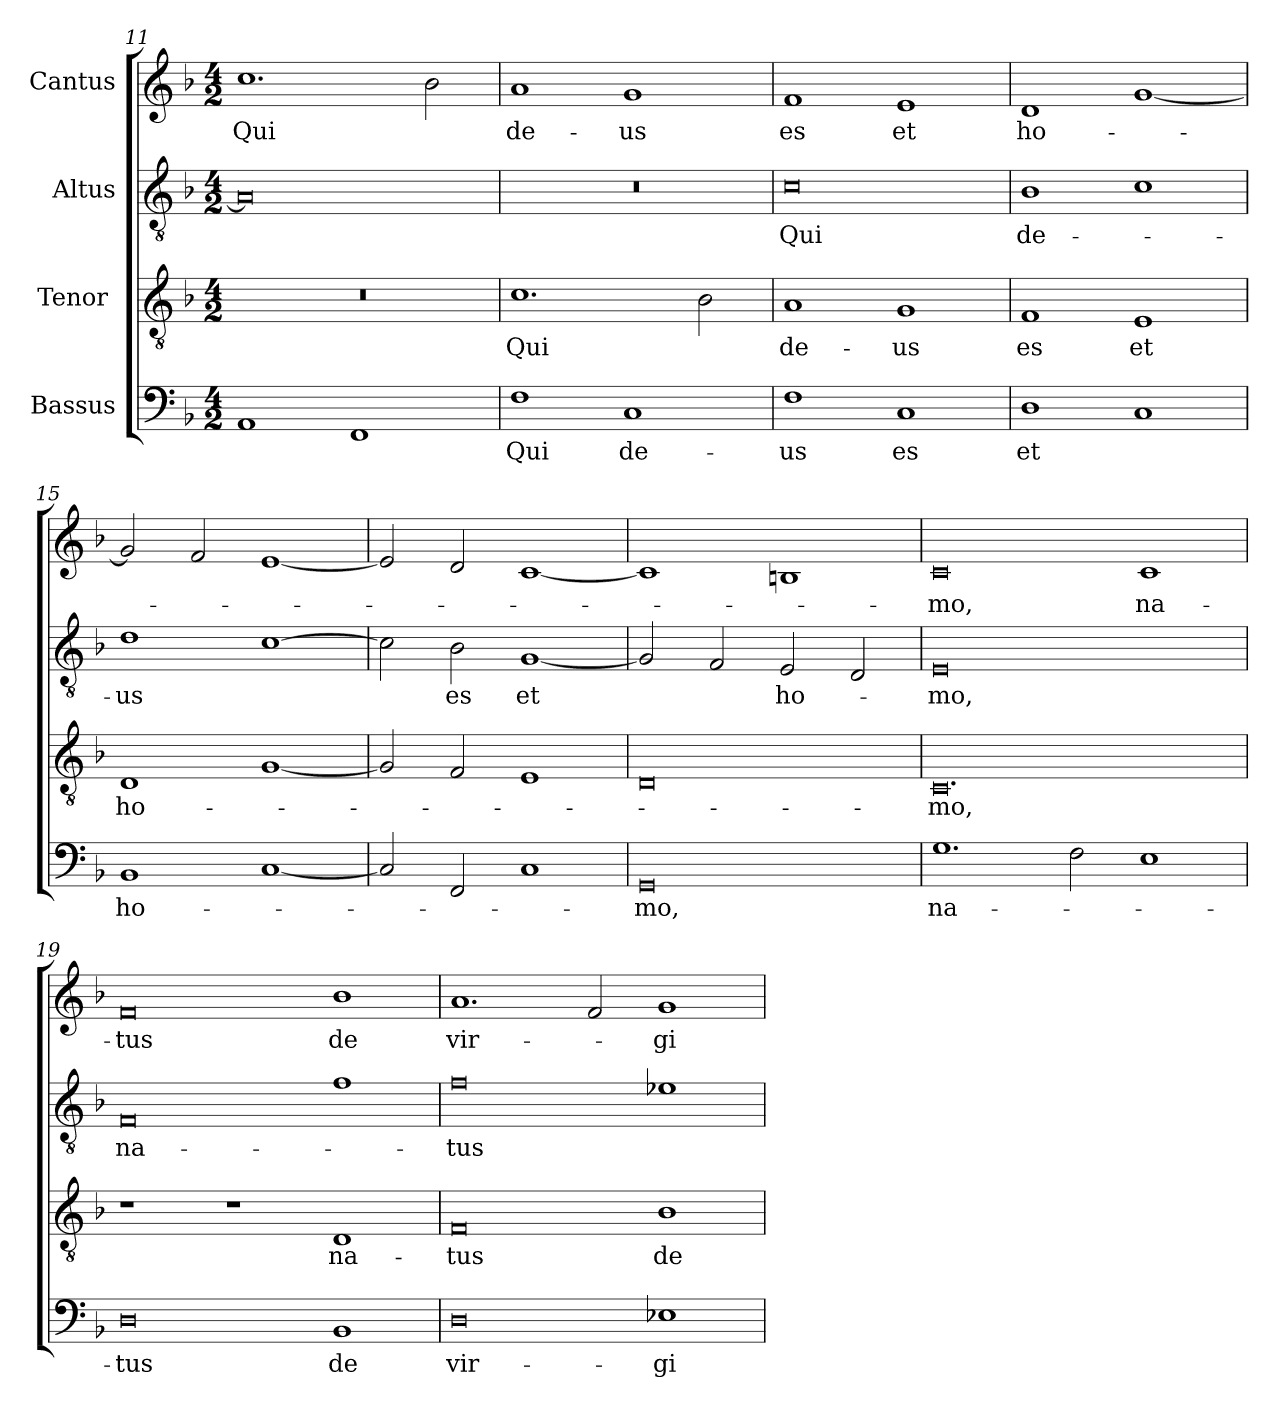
**kern	**text	**kern	**text	**kern	**text	**kern	**text
*part4	*part4	*part3	*part3	*part2	*part2	*part1	*part1
*staff4	*staff4	*staff3	*staff3	*staff2	*staff2	*staff1	*staff1
*I"Bassus	*	*I"Tenor 	*	*I"Altus	*	*I"Cantus	*
*clefF4	*	*clefGv2	*	*clefGv2	*	*clefG2	*
*k[b-]	*	*k[b-]	*	*k[b-]	*	*k[b-]	*
*F:	*	*F:	*	*F:	*	*F:	*
*M4/2	*	*M4/2	*	*M4/2	*	*M4/2	*
=11	=11	=11	=11	=11	=11	=11	=11
1AA/	.	0r	.	0A/]	.	1.cc\	Qui
1FF/	.	.	.	.	.	.	.
.	.	.	.	.	.	2b-\	.
!!LO:LB:g=z
=12	=12	=12	=12	=12	=12	=12	=12
1F\	Qui	1.c\	Qui	0r	.	1a/	de-
1C/	de-	.	.	.	.	1g/	-us
.	.	2B-\	.	.	.	.	.
=13	=13	=13	=13	=13	=13	=13	=13
1F\	-us	1A/	de-	0c\	Qui	1f/	es
1C/	es	1G/	-us	.	.	1e/	et
=14	=14	=14	=14	=14	=14	=14	=14
1D\	et	1F/	es	1B-\	de-	1d/	ho-
1C/	.	1E/	et	1c\	.	[1g/	.
=15	=15	=15	=15	=15	=15	=15	=15
1BB-/	ho-	1D/	ho-	1d\	-us	2g/]	.
.	.	.	.	.	.	2f/	.
[1C/	.	[1G/	.	[1c\	.	[1e/	.
=16	=16	=16	=16	=16	=16	=16	=16
2C/]	.	2G/]	.	2c\]	.	2e/]	.
2FF/	.	2F/	.	2B-\	es	2d/	.
1C/	.	1E/	.	[1G/	et	[1c/	.
=17	=17	=17	=17	=17	=17	=17	=17
0GG/	-mo,	0D/	.	2G/]	.	1c/]	.
.	.	.	.	2F/	.	.	.
.	.	.	.	2E/	ho-	1Bn/	.
.	.	.	.	2D/	.	.	.
!!LO:PB:g=z
=18	=18	=18	=18	=18	=18	=18	=18
1.G\	na-	0.C/	-mo,	0E/	-mo,	0c/	-mo,
2F\	.	.	.	.	.	.	.
1E\	.	.	.	1ryy	.	1c/	na-
=19	=19	=19	=19	=19	=19	=19	=19
0D\	-tus	1r	.	0F/	na-	0f/	-tus
.	.	1r	.	.	.	.	.
1BB-/	de	1D/	na-	1f\	.	1b-\	de
=20	=20	=20	=20	=20	=20	=20	=20
0D\	vir-	0F/	-tus	0f\	-tus	1.a/	vir-
.	.	.	.	.	.	2f/	.
1E-X\	-gi-	1B-\	de	1e-X\	.	1g/	-gi-
=	=	=	=	=	=	=	=
*-	*-	*-	*-	*-	*-	*-	*-
